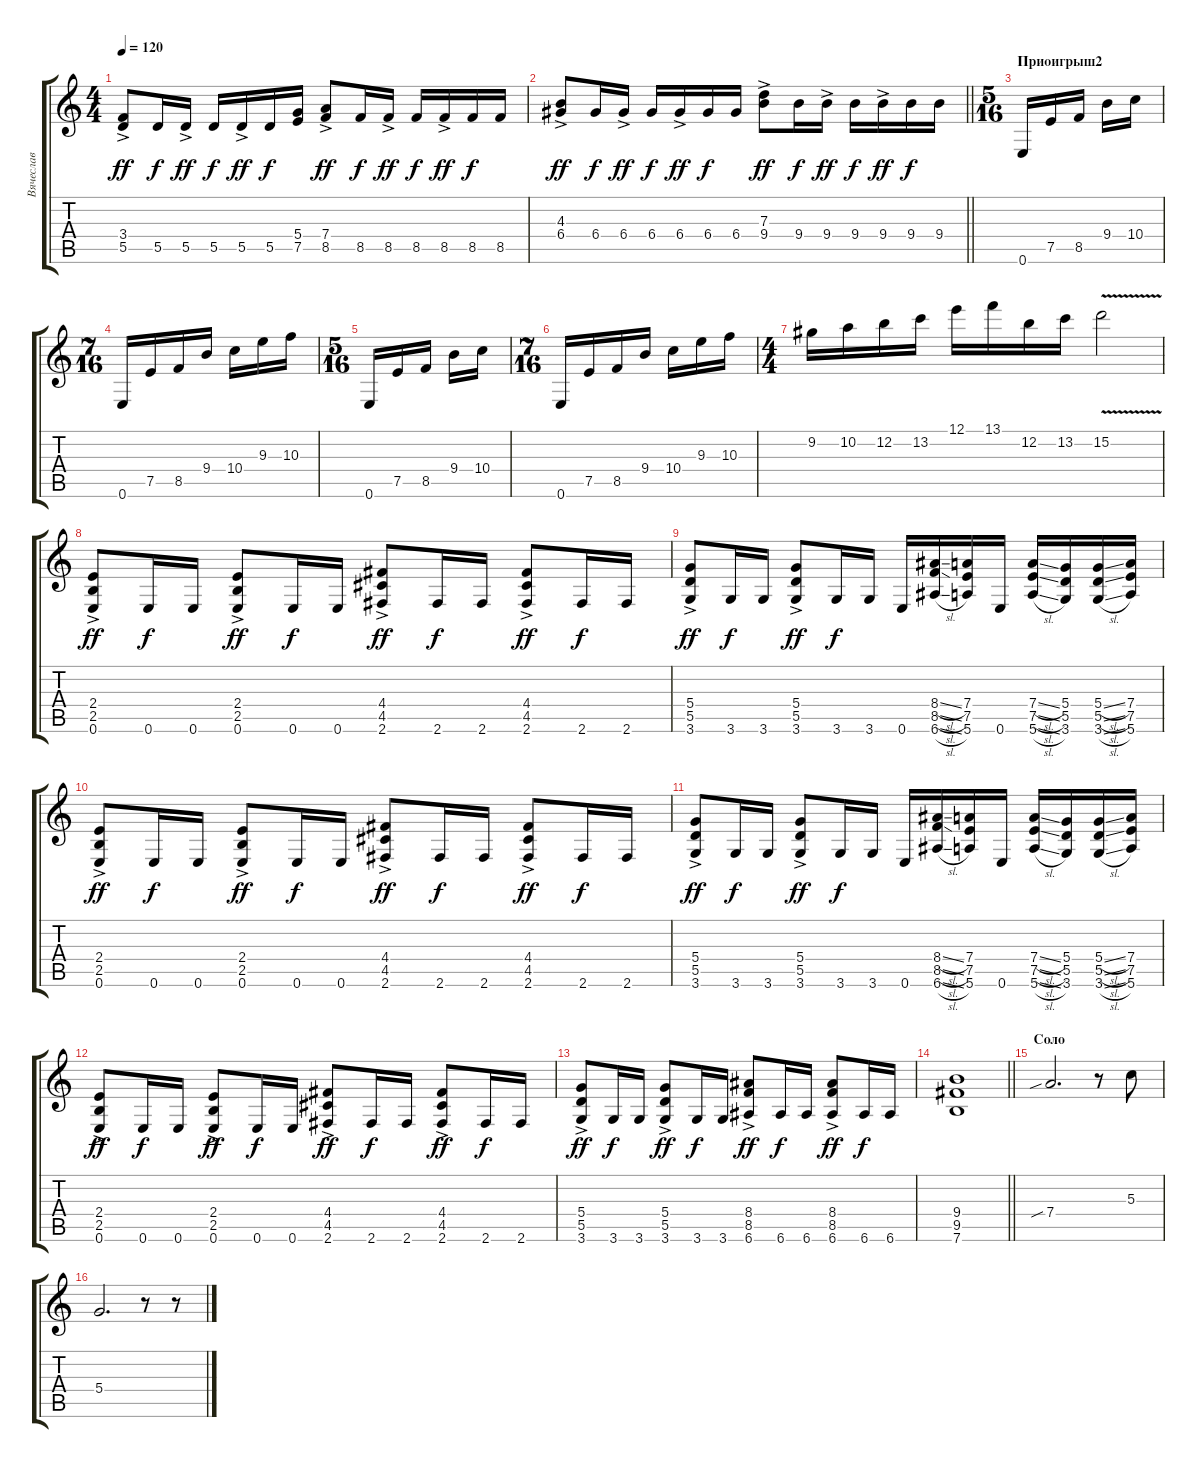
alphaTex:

\track ("Вячеслав" "Вячеслав") {instrument distortionguitar}
\staff {score tabs}
\tuning (E4 B3 G3 D3 A2 E2) {hide}
\ts (4 4)
\tempo 120
\clef g2
\ks c
(3.4 5.5{ac}).8{dy ff} 5.5.16{dy f} 5.5{ac}.16{dy ff} 5.5.16{dy f} 5.5{ac}.16{dy ff} 5.5.16{dy f} (5.4 7.5).16 (7.4 8.5{ac}).8{dy ff} 8.5.16{dy f} 8.5{ac}.16{dy ff} 8.5.16{dy f} 8.5{ac}.16{dy ff} 8.5.16{dy f} 8.5.16 |
\barLineRight lightlight
(4.3 6.4{ac}).8{dy ff} 6.4.16{dy f} 6.4{ac}.16{dy ff} 6.4.16{dy f} 6.4{ac}.16{dy ff} 6.4.16{dy f} 6.4.16 (7.3 9.4{ac}).8{dy ff} 9.4.16{dy f} 9.4{ac}.16{dy ff} 9.4.16{dy f} 9.4{ac}.16{dy ff} 9.4.16{dy f} 9.4.16 |
\ts (5 16)
\section ("" "Приоигрыш2")
0.6.16 7.5.16 8.5.16 9.4.16 10.4.16 |
\ts (7 16)
0.6.16 7.5.16 8.5.16 9.4.16 10.4.16 9.3.16 10.3.16 |
\ts (5 16)
0.6.16 7.5.16 8.5.16 9.4.16 10.4.16 |
\ts (7 16)
0.6.16 7.5.16 8.5.16 9.4.16 10.4.16 9.3.16 10.3.16 |
\ts (4 4)
9.2.16 10.2.16 12.2.16 13.2.16 12.1.16 13.1.16 12.2.16 13.2.16 15.2{v}.2 |
(2.4 2.5 0.6{ac}).8{dy ff} 0.6.16{dy f} 0.6.16 (2.4 2.5 0.6{ac}).8{dy ff} 0.6.16{dy f} 0.6.16 (4.4 4.5 2.6{ac}).8{dy ff} 2.6.16{dy f} 2.6.16 (4.4 4.5 2.6{ac}).8{dy ff} 2.6.16{dy f} 2.6.16 |
(5.4 5.5 3.6{ac}).8{dy ff} 3.6.16{dy f} 3.6.16 (5.4{ac} 5.5 3.6).8{dy ff} 3.6.16{dy f} 3.6.16 0.6.16 (8.4{sl} 8.5{sl} 6.6{sl}).16 (7.4 7.5 5.6).16 0.6.16 (7.4{sl} 7.5{sl} 5.6{sl}).16 (5.4 5.5 3.6).16 (5.4{sl} 5.5{sl} 3.6{sl}).16 (7.4 7.5 5.6).16 |
(2.4 2.5 0.6{ac}).8{dy ff} 0.6.16{dy f} 0.6.16 (2.4 2.5 0.6{ac}).8{dy ff} 0.6.16{dy f} 0.6.16 (4.4 4.5 2.6{ac}).8{dy ff} 2.6.16{dy f} 2.6.16 (4.4 4.5 2.6{ac}).8{dy ff} 2.6.16{dy f} 2.6.16 |
(5.4 5.5 3.6{ac}).8{dy ff} 3.6.16{dy f} 3.6.16 (5.4{ac} 5.5 3.6).8{dy ff} 3.6.16{dy f} 3.6.16 0.6.16 (8.4{sl} 8.5{sl} 6.6{sl}).16 (7.4 7.5 5.6).16 0.6.16 (7.4{sl} 7.5{sl} 5.6{sl}).16 (5.4 5.5 3.6).16 (5.4{sl} 5.5{sl} 3.6{sl}).16 (7.4 7.5 5.6).16 |
(2.4 2.5 0.6{ac}).8{dy ff} 0.6.16{dy f} 0.6.16 (2.4 2.5 0.6{ac}).8{dy ff} 0.6.16{dy f} 0.6.16 (4.4 4.5 2.6{ac}).8{dy ff} 2.6.16{dy f} 2.6.16 (4.4 4.5 2.6{ac}).8{dy ff} 2.6.16{dy f} 2.6.16 |
(5.4 5.5 3.6{ac}).8{dy ff} 3.6.16{dy f} 3.6.16 (5.4{ac} 5.5 3.6).8{dy ff} 3.6.16{dy f} 3.6.16 (8.4 8.5{ac} 6.6).8{dy ff} 6.6.16{dy f} 6.6.16 (8.4 8.5{ac} 6.6).8{dy ff} 6.6.16{dy f} 6.6.16 |
\barLineRight lightlight
(9.4 9.5 7.6).1 |
\section ("" "Соло")
7.4{sib}.2{d} r.8 5.3.8 |
5.4.2{d} r.8 r.8
